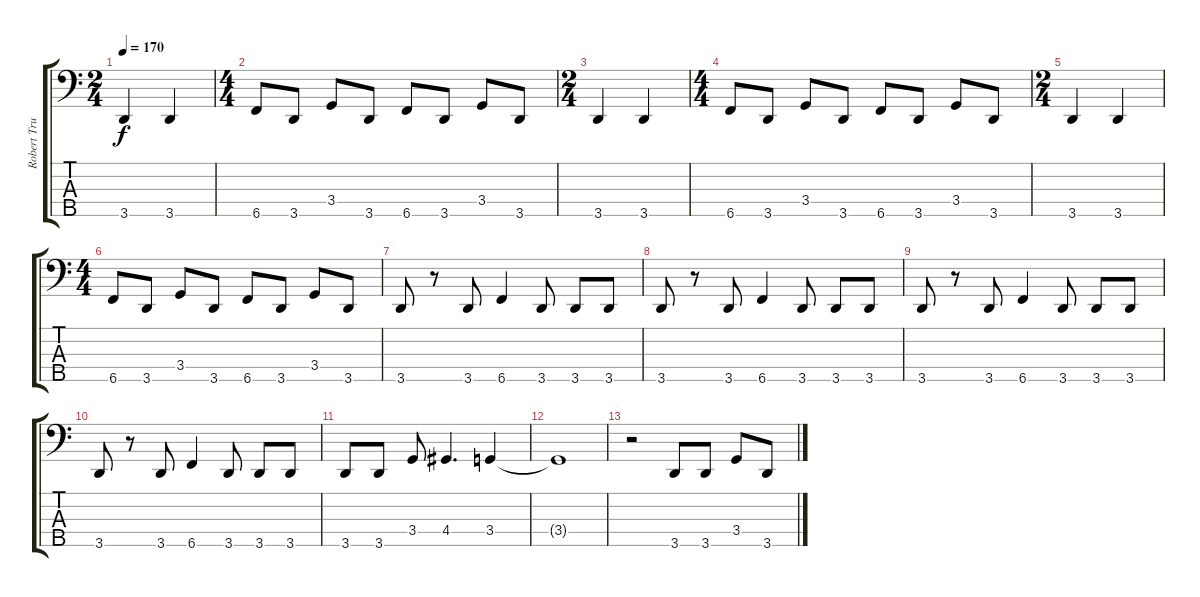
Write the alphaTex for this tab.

\track ("Robert Trujillo" "Robert Tru") {instrument electricbassfinger}
\staff {score tabs}
\tuning (G2 D2 A1 E1 B0) {hide}
\ts (2 4)
\tempo 170
\clef f4
\ks c
3.5.4{dy f} 3.5.4 |
\ts (4 4)
6.5.8 3.5.8 3.4.8 3.5.8 6.5.8 3.5.8 3.4.8 3.5.8 |
\ts (2 4)
3.5.4 3.5.4 |
\ts (4 4)
6.5.8 3.5.8 3.4.8 3.5.8 6.5.8 3.5.8 3.4.8 3.5.8 |
\ts (2 4)
3.5.4 3.5.4 |
\ts (4 4)
6.5.8 3.5.8 3.4.8 3.5.8 6.5.8 3.5.8 3.4.8 3.5.8 |
3.5.8 r.8 3.5.8 6.5.4 3.5.8 3.5.8 3.5.8 |
3.5.8 r.8 3.5.8 6.5.4 3.5.8 3.5.8 3.5.8 |
3.5.8 r.8 3.5.8 6.5.4 3.5.8 3.5.8 3.5.8 |
3.5.8 r.8 3.5.8 6.5.4 3.5.8 3.5.8 3.5.8 |
3.5.8 3.5.8 3.4.8 4.4.4{d} 3.4.4 |
3.4{t}.1 |
r.2 3.5.8 3.5.8 3.4.8 3.5.8
